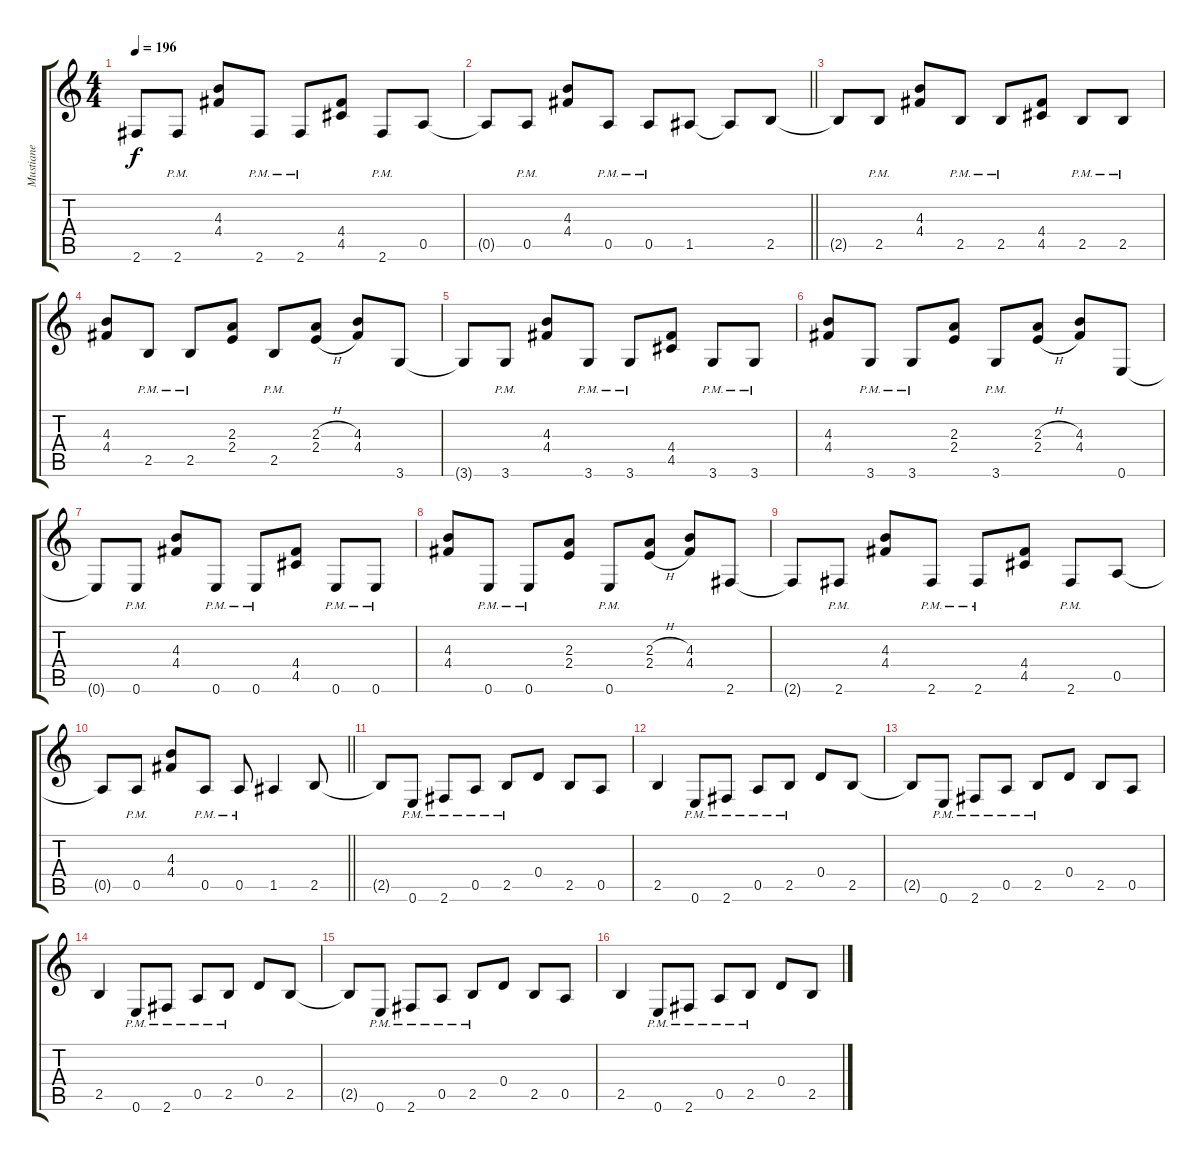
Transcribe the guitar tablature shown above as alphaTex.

\track ("Mustiane" "Mustiane") {instrument distortionguitar}
\staff {score tabs}
\tuning (E4 B3 G3 D3 A2 E2) {hide}
\ts (4 4)
\tempo 196
\clef g2
\ks c
2.6{t}.8{dy f} 2.6{pm}.8 (4.3 4.4).8 2.6{pm}.8 2.6{pm}.8 (4.4 4.5).8 2.6{pm}.8 0.5.8 |
\barLineRight lightlight
0.5{t}.8 0.5{pm}.8 (4.3 4.4).8 0.5{pm}.8 0.5{pm}.8 1.5.8 1.5{t}.8 2.5.8 |
2.5{t}.8 2.5{pm}.8 (4.3 4.4).8 2.5{pm}.8 2.5{pm}.8 (4.4 4.5).8 2.5{pm}.8 2.5{pm}.8 |
(4.3 4.4).8 2.5{pm}.8 2.5{pm}.8 (2.3 2.4).8 2.5{pm}.8 (2.3{h} 2.4{h}).8 (4.3 4.4).8 3.6.8 |
3.6{t}.8 3.6{pm}.8 (4.3 4.4).8 3.6{pm}.8 3.6{pm}.8 (4.4 4.5).8 3.6{pm}.8 3.6{pm}.8 |
(4.3 4.4).8 3.6{pm}.8 3.6{pm}.8 (2.3 2.4).8 3.6{pm}.8 (2.3{h} 2.4{h}).8 (4.3 4.4).8 0.6.8 |
0.6{t}.8 0.6{pm}.8 (4.3 4.4).8 0.6{pm}.8 0.6{pm}.8 (4.4 4.5).8 0.6{pm}.8 0.6{pm}.8 |
(4.3 4.4).8 0.6{pm}.8 0.6{pm}.8 (2.3 2.4).8 0.6{pm}.8 (2.3{h} 2.4{h}).8 (4.3 4.4).8 2.6.8 |
2.6{t}.8 2.6{pm}.8 (4.3 4.4).8 2.6{pm}.8 2.6{pm}.8 (4.4 4.5).8 2.6{pm}.8 0.5.8 |
\barLineRight lightlight
0.5{t}.8 0.5{pm}.8 (4.3 4.4).8 0.5{pm}.8 0.5{pm}.8 1.5.4 2.5.8 |
2.5{t}.8 0.6{pm}.8 2.6{pm}.8 0.5{pm}.8 2.5{pm}.8 0.4.8 2.5.8 0.5.8 |
2.5.4 0.6{pm}.8 2.6{pm}.8 0.5{pm}.8 2.5{pm}.8 0.4.8 2.5.8 |
2.5{t}.8 0.6{pm}.8 2.6{pm}.8 0.5{pm}.8 2.5{pm}.8 0.4.8 2.5.8 0.5.8 |
2.5.4 0.6{pm}.8 2.6{pm}.8 0.5{pm}.8 2.5{pm}.8 0.4.8 2.5.8 |
2.5{t}.8 0.6{pm}.8 2.6{pm}.8 0.5{pm}.8 2.5{pm}.8 0.4.8 2.5.8 0.5.8 |
2.5.4 0.6{pm}.8 2.6{pm}.8 0.5{pm}.8 2.5{pm}.8 0.4.8 2.5.8
